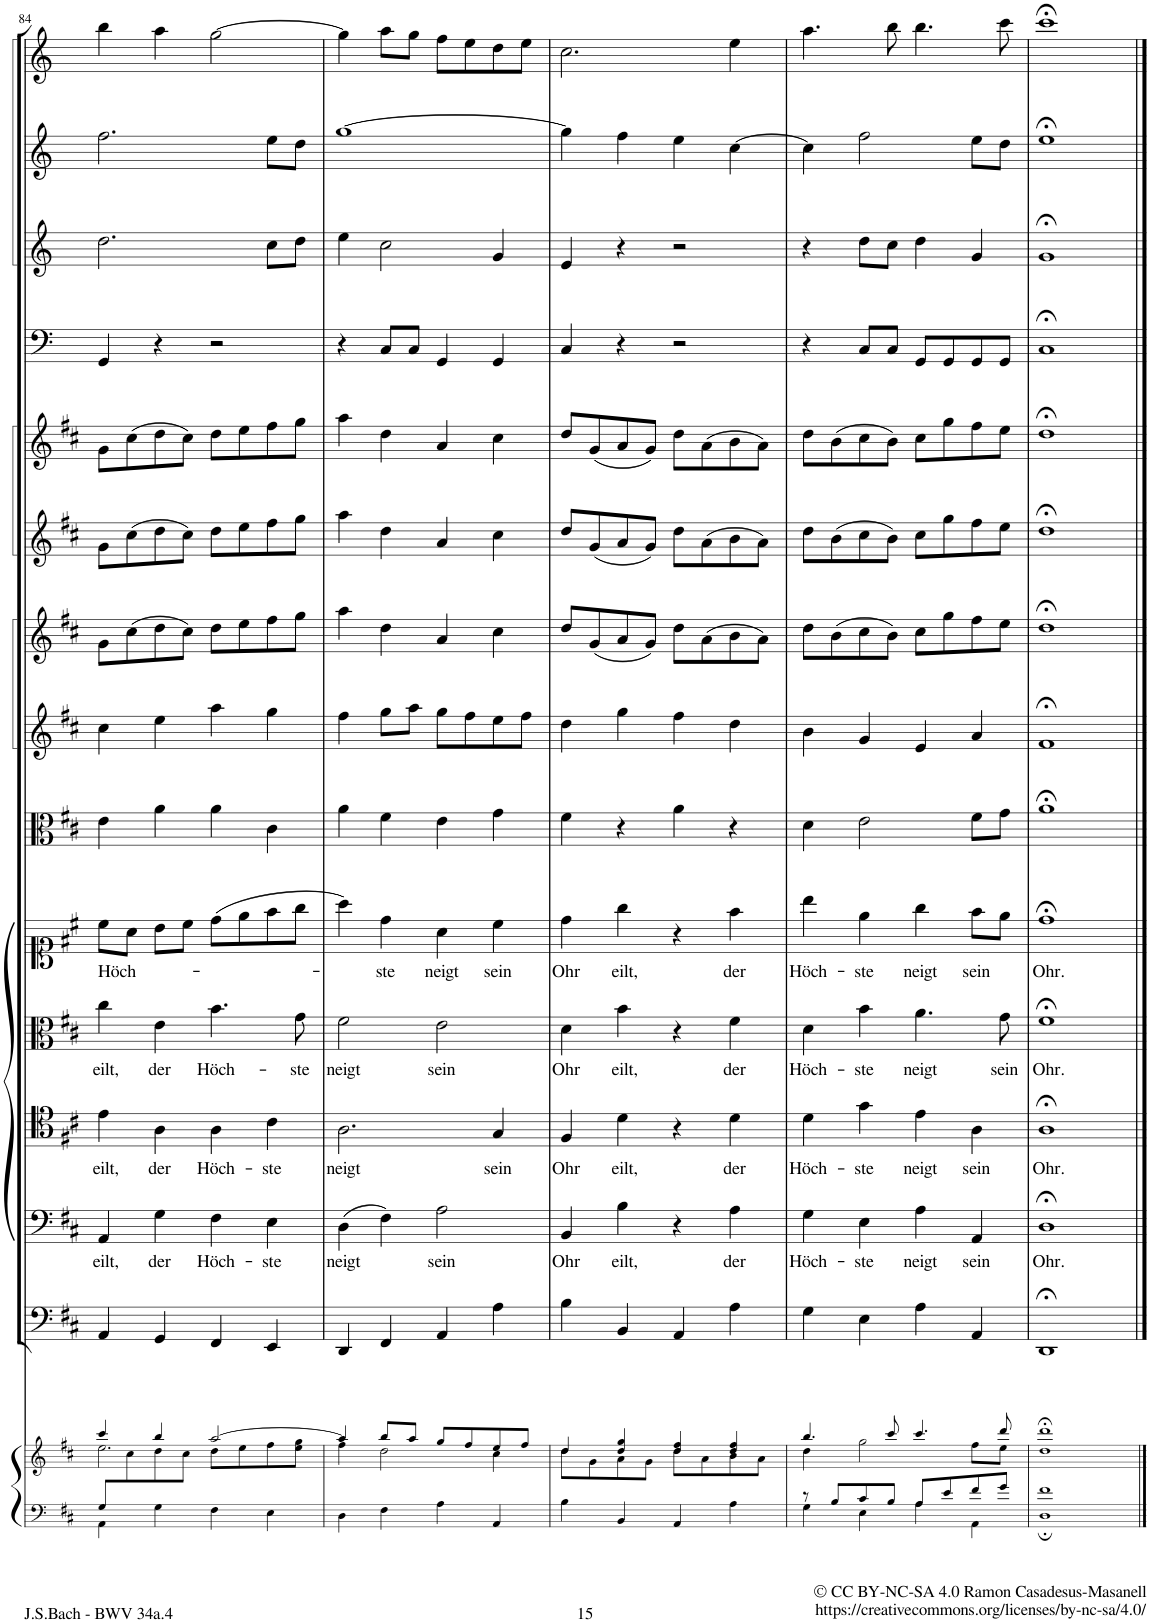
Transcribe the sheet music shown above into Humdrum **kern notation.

**kern	**kern	**kern	**kern	**text	**kern	**text	**kern	**text	**kern	**text	**kern	**kern	**kern	**kern	**kern	**kern	**kern	**kern	**kern
*part15	*part15	*part14	*part13	*part13	*part12	*part12	*part11	*part11	*part10	*part10	*part9	*part8	*part7	*part6	*part5	*part4	*part3	*part2	*part1
*staff16	*staff15	*staff14	*staff13	*staff13	*staff12	*staff12	*staff11	*staff11	*staff10	*staff10	*staff9	*staff8	*staff7	*staff6	*staff5	*staff4	*staff3	*staff2	*staff1
*I"Piano reduction	*	*I"Continuo.	*I"Basso	*	*I"Tenore	*	*I"Alto	*	*I"Soprano	*	*I"Viola.	*I"Violino II	*I"Violino I	*I"Oboe II	*I"Oboe I	*I"Timpani.	*I"Tromba III.	*I"Tromba II.	*I"Tromba 1.
*I'Pno	*	*	*	*	*	*	*	*	*	*	*I'Vla	*	*I'Vln	*I'Ob	*I'Ob	*I'Timp	*	*	*
!!LO:PB:g=z
*clefF4	*clefG2	*clefF4	*clefF4	*	*clefC4	*	*clefC3	*	*clefC1	*	*clefC3	*clefG2	*clefG2	*clefG2	*clefG2	*clefF4	*clefG2	*clefG2	*clefG2
*	*	*	*	*	*	*	*	*	*	*	*	*	*	*	*	*Trd-1c-2	*Trd-1c-2	*Trd-1c-2	*Trd-1c-2
*k[f#c#]	*k[f#c#]	*k[f#c#]	*k[f#c#]	*	*k[f#c#]	*	*k[f#c#]	*	*k[f#c#]	*	*k[f#c#]	*k[f#c#]	*k[f#c#]	*k[f#c#]	*k[f#c#]	*k[]	*k[]	*k[]	*k[]
*M2/2	*M2/2	*M2/2	*M2/2	*	*M2/2	*	*M2/2	*	*M2/2	*	*M2/2	*M2/2	*M2/2	*M2/2	*M2/2	*M2/2	*M2/2	*M2/2	*M2/2
*met(c|)	*met(c|)	*met(c|)	*met(c|)	*	*met(c|)	*	*met(c|)	*	*met(c|)	*	*met(c|)	*met(c|)	*met(c|)	*met(c|)	*met(c|)	*met(c|)	*met(c|)	*met(c|)	*met(c|)
=84	=84	=84	=84	=84	=84	=84	=84	=84	=84	=84	=84	=84	=84	=84	=84	=84	=84	=84	=84
*^	*^	*	*	*	*	*	*	*	*	*	*	*	*	*	*	*	*	*	*
*	*	*	*^	*	*	*	*	*	*	*	*	*	*	*	*	*	*	*	*	*	*
!	!	!	!	!	!	!	!LO:LY:b	!	!LO:LY:b	!	!LO:LY:b	!	!LO:LY:b	!	!	!	!	!	!	!	!	!
8G/L	4AA\	4ccc#/	8ryy	2.ee\	4AA/	4AA/	eilt,	4e\	eilt,	4cc#\	eilt,	8cc#\L	Höch-	4e\	4cc#\	8g\L	8g\L	8g\L	4GG/	2.dd\	2.ff\	4bb\
2..ryy	.	.	8cc#\	.	.	.	.	.	.	.	.	8a\J	.	.	.	(8cc#\	(8cc#\	(8cc#\	.	.	.	.
!	!	!	!	!	!	!	!LO:LY:b	!	!LO:LY:b	!	!LO:LY:b	!	!	!	!	!	!	!	!	!	!	!
.	4G\	4bb/	8dd\	.	4GG/	4G\	der	4A\	der	4e\	der	8b\L	.	4a\	4ee\	8dd\	8dd\	8dd\	4r	.	.	4aa\
.	.	.	8cc#\J	.	.	.	.	.	.	.	.	8cc#\J	.	.	.	8cc#\J)	8cc#\J)	8cc#\J)	.	.	.	.
!	!	!	!	!	!	!	!LO:LY:b	!	!LO:LY:b	!	!LO:LY:b	!	!	!	!	!	!	!	!	!	!	!
.	4F#\	[2aa/	8dd\L	.	4FF#/	4F#\	Höch-	4A\	Höch-	4.b\	Höch-	(8dd\L	.	4a\	4aa\	8dd\L	8dd\L	8dd\L	2r	.	.	[2gg\
.	.	.	8ee\	.	.	.	.	.	.	.	.	8ee\	.	.	.	8ee\	8ee\	8ee\	.	.	.	.
!	!	!	!	!	!	!	!LO:LY:b	!	!LO:LY:b	!	!	!	!	!	!	!	!	!	!	!	!	!
.	4E\	.	8ff#\	4ryy	4EE/	4E\	-ste	4c#\	-ste	.	.	8ff#\	.	4c#\	4gg\	8ff#\	8ff#\	8ff#\	.	8cc\L	8ee\L	.
!	!	!	!	!	!	!	!	!	!	!	!LO:LY:b	!	!	!	!	!	!	!	!	!	!	!
.	.	.	8ee\ 8gg\J	.	.	.	.	.	.	8g\	-ste	8gg\J	.	.	.	8gg\J	8gg\J	8gg\J	.	8dd\J	8dd\J	.
*v	*v	*	*	*	*	*	*	*	*	*	*	*	*	*	*	*	*	*	*	*	*	*
*	*	*v	*v	*	*	*	*	*	*	*	*	*	*	*	*	*	*	*	*	*	*
=85	=85	=85	=85	=85	=85	=85	=85	=85	=85	=85	=85	=85	=85	=85	=85	=85	=85	=85	=85	=85
!	!	!	!	!	!LO:LY:b	!	!LO:LY:b	!	!LO:LY:b	!	!	!	!	!	!	!	!	!	!	!
4D\	4aa/]	4ff#\	4DD/	(4D\	neigt	2.A\	neigt	2f#\	neigt	4aa\)	.	4a\	4ff#\	4aa\	4aa\	4aa\	4r	4ee\	[1gg	4gg\]
!	!	!	!	!	!	!	!	!	!	!	!LO:LY:b	!	!	!	!	!	!	!	!	!
4F#\	8bb/L	2dd\	4FF#/	4F#\)	.	.	.	.	.	4dd\	-ste	4f#\	8gg\L	4dd\	4dd\	4dd\	8C/L	2cc\	.	8aa\L
.	8aa/J	.	.	.	.	.	.	.	.	.	.	.	8aa\J	.	.	.	8C/J	.	.	8gg\J
!	!	!	!	!	!LO:LY:b	!	!	!	!LO:LY:b	!	!LO:LY:b	!	!	!	!	!	!	!	!	!
4A\	8gg/L	.	4AA/	2A\	sein	.	.	2e\	sein	4a\	neigt	4e\	8gg\L	4a/	4a/	4a/	4GG/	.	.	8ff\L
.	8ff#/	.	.	.	.	.	.	.	.	.	.	.	8ff#\	.	.	.	.	.	.	8ee\
!	!	!	!	!	!	!	!LO:LY:b	!	!	!	!LO:LY:b	!	!	!	!	!	!	!	!	!
4AA/	8ee/	4cc#\	4A\	.	.	4G/	sein	.	.	4cc#\	sein	4g\	8ee\	4cc#\	4cc#\	4cc#\	4GG/	4g/	.	8dd\
.	8ff#/J	.	.	.	.	.	.	.	.	.	.	.	8ff#\J	.	.	.	.	.	.	8ee\J
=86	=86	=86	=86	=86	=86	=86	=86	=86	=86	=86	=86	=86	=86	=86	=86	=86	=86	=86	=86	=86
!	!	!	!	!	!LO:LY:b	!	!LO:LY:b	!	!LO:LY:b	!	!LO:LY:b	!	!	!	!	!	!	!	!	!
4B\	4dd/	8dd\L	4B\	4BB/	Ohr	4F#/	Ohr	4d\	Ohr	4dd\	Ohr	4f#\	4dd\	8dd/L	8dd/L	8dd/L	4C/	4e/	4gg\]	2.cc\
.	.	8g\	.	.	.	.	.	.	.	.	.	.	.	(8g/	(8g/	(8g/	.	.	.	.
!	!	!	!	!	!LO:LY:b	!	!LO:LY:b	!	!LO:LY:b	!	!LO:LY:b	!	!	!	!	!	!	!	!	!
4BB/	4dd/ 4gg/	8a\	4BB/	4B\	eilt,	4d\	eilt,	4b\	eilt,	4gg\	eilt,	4r	4gg\	8a/	8a/	8a/	4r	4r	4ff\	.
.	.	8g\J	.	.	.	.	.	.	.	.	.	.	.	8g/J)	8g/J)	8g/J)	.	.	.	.
4AA/	4dd/ 4ff#/	8dd\L	4AA/	4r	.	4r	.	4r	.	4r	.	4a\	4ff#\	8dd\L	8dd\L	8dd\L	2r	2r	4ee\	.
.	.	8a\	.	.	.	.	.	.	.	.	.	.	.	(8a\	(8a\	(8a\	.	.	.	.
!	!	!	!	!	!LO:LY:b	!	!LO:LY:b	!	!LO:LY:b	!	!LO:LY:b	!	!	!	!	!	!	!	!	!
4A\	4dd/ 4ff#/	8b\	4A\	4A\	der	4d\	der	4f#\	der	4ff#\	der	4r	4dd\	8b\	8b\	8b\	.	.	[4cc\	4ee\
.	.	8a\J	.	.	.	.	.	.	.	.	.	.	.	8a\J)	8a\J)	8a\J)	.	.	.	.
=87	=87	=87	=87	=87	=87	=87	=87	=87	=87	=87	=87	=87	=87	=87	=87	=87	=87	=87	=87	=87
*^	*	*	*	*	*	*	*	*	*	*	*	*	*	*	*	*	*	*	*	*
!	!	!	!	!	!	!LO:LY:b	!	!LO:LY:b	!	!LO:LY:b	!	!LO:LY:b	!	!	!	!	!	!	!	!	!
8r	4G\	4.bb/	4dd\	4G\	4G\	Höch-	4d\	Höch-	4d\	Höch-	4bb\	Höch-	4d\	4b\	8dd\L	8dd\L	8dd\L	4r	4r	4cc\]	4.aa\
8B/L	.	.	.	.	.	.	.	.	.	.	.	.	.	.	(8b\	(8b\	(8b\	.	.	.	.
!	!	!	!	!	!	!LO:LY:b	!	!LO:LY:b	!	!LO:LY:b	!	!LO:LY:b	!	!	!	!	!	!	!	!	!
8c#/	4E\	.	2gg\	4E\	4E\	-ste	4g\	-ste	4b\	-ste	4ee\	-ste	2e\	4g/	8cc#\	8cc#\	8cc#\	8C/L	8dd\L	2ff\	.
8B/J	.	8ccc#/	.	.	.	.	.	.	.	.	.	.	.	.	8b\J)	8b\J)	8b\J)	8C/J	8cc\J	.	8bb\
!	!	!	!	!	!	!LO:LY:b	!	!LO:LY:b	!	!LO:LY:b	!	!LO:LY:b	!	!	!	!	!	!	!	!	!
8A/L	4A\	4.ccc#/	.	4A\	4A\	neigt	4e\	neigt	4.a\	neigt	4gg\	neigt	.	4e/	8cc#\L	8cc#\L	8cc#\L	8GG/L	4dd\	.	4.bb\
8e/	.	.	.	.	.	.	.	.	.	.	.	.	.	.	8gg\	8gg\	8gg\	8GG/	.	.	.
!	!	!	!	!	!	!LO:LY:b	!	!LO:LY:b	!	!	!	!LO:LY:b	!	!	!	!	!	!	!	!	!
8f#/	4AA\	.	8ff#\L	4AA/	4AA/	sein	4A\	sein	.	.	8ff#\L	sein	8f#\L	4a/	8ff#\	8ff#\	8ff#\	8GG/	4g/	8ee\L	.
!	!	!	!	!	!	!	!	!	!	!LO:LY:b	!	!	!	!	!	!	!	!	!	!	!
8g/J	.	8ddd/	8ee\J	.	.	.	.	.	8g\	sein	8ee\J	.	8g\J	.	8ee\J	8ee\J	8ee\J	8GG/J	.	8dd\J	8ccc\
=88	=88	=88	=88	=88	=88	=88	=88	=88	=88	=88	=88	=88	=88	=88	=88	=88	=88	=88	=88	=88	=88
!	!	!	!	!	!	!LO:LY:b	!	!LO:LY:b	!	!LO:LY:b	!	!LO:LY:b	!	!	!	!	!	!	!	!	!
*	*	*v	*v	*	*	*	*	*	*	*	*	*	*	*	*	*	*	*	*	*	*
1f#	1D;	1dd;< 1ddd;<	1DD;<	1D;<	Ohr.	1A;<	Ohr.	1f#;<	Ohr.	1dd;<	Ohr.	1a;<	1f#;<	1dd;<	1dd;<	1dd;<	1C;<	1g;<	1ee;<	1ccc;<
*v	*v	*	*	*	*	*	*	*	*	*	*	*	*	*	*	*	*	*	*	*
==	==	==	==	==	==	==	==	==	==	==	==	==	==	==	==	==	==	==	==
*-	*-	*-	*-	*-	*-	*-	*-	*-	*-	*-	*-	*-	*-	*-	*-	*-	*-	*-	*-
